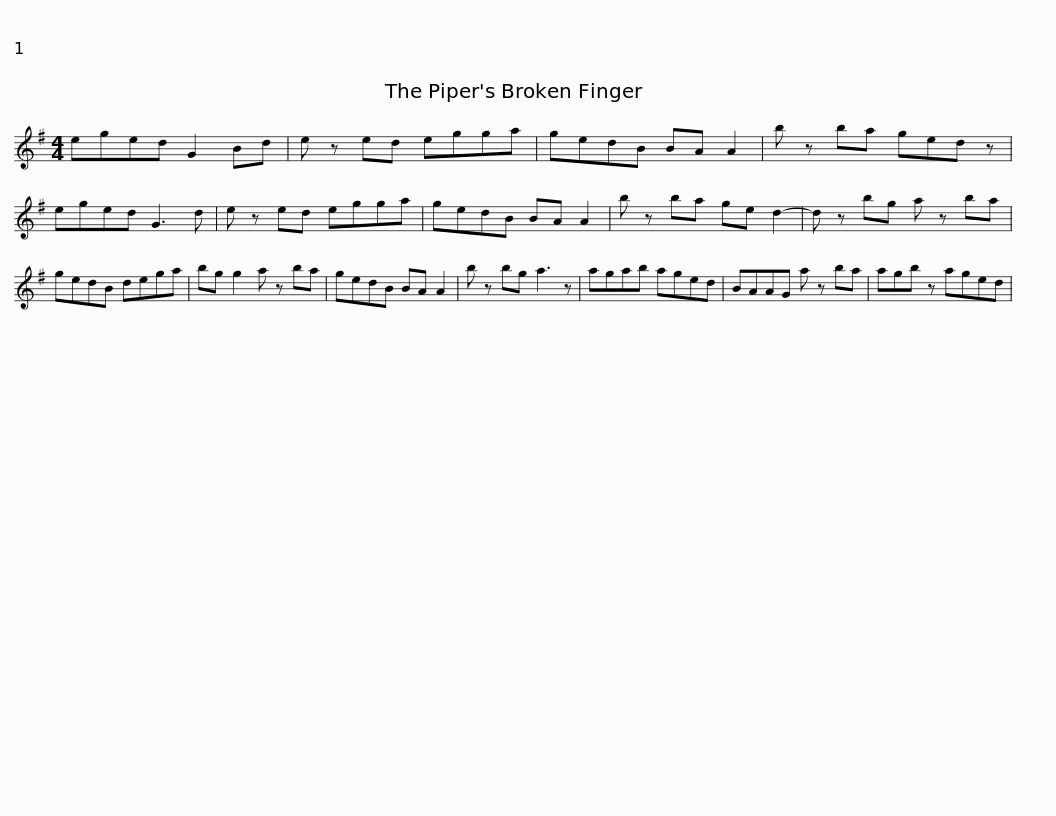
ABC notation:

X:1
L:1/8
M:4/4
I:linebreak $
K:G
V:1 treble
V:1
 eged G2 Bd | e z ed egga | gedB BA A2 | b z ba ged z | eged G3 d | %5
 e z ed egga |$ gedB BA A2 | b z ba ge d2- | d z bg a z ba | gedB dega | %10
 bg g2 a z ba |$ gedB BA A2 | b z bg a3 z | agab aged | BAAG a z ba | %15
 agb z aged | %16
